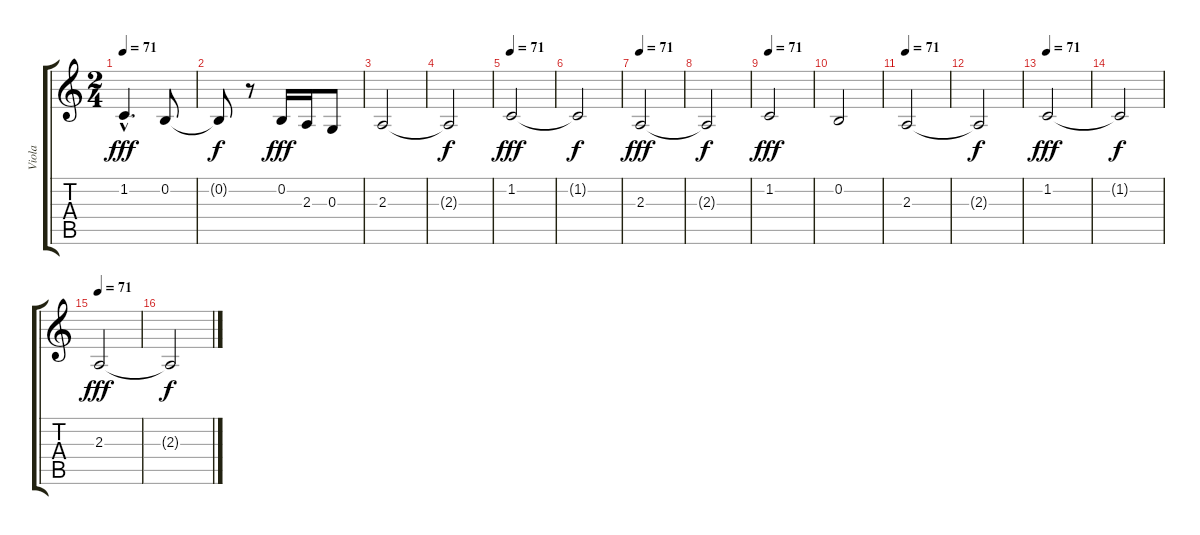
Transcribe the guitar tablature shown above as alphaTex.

\track ("Viola" "Viola") {instrument viola}
\staff {score tabs}
\tuning (E4 B3 G3 D3 A2 E2) {hide}
\ts (2 4)
\tempo 71
\clef g2
\ks c
1.2{hac}.4{d dy fff} 0.2.8 |
0.2{t}.8{dy f} r.8 0.2.16{dy fff} 2.3.16 0.3.8 |
2.3.2 |
2.3{t}.2{dy f} |
\tempo 71
1.2.2{dy fff} |
1.2{t}.2{dy f} |
\tempo 71
2.3.2{dy fff} |
2.3{t}.2{dy f} |
\tempo 71
1.2.2{dy fff} |
0.2.2 |
\tempo 71
2.3.2 |
2.3{t}.2{dy f} |
\tempo 71
1.2.2{dy fff} |
1.2{t}.2{dy f} |
\tempo 71
2.3.2{dy fff} |
2.3{t}.2{dy f}
